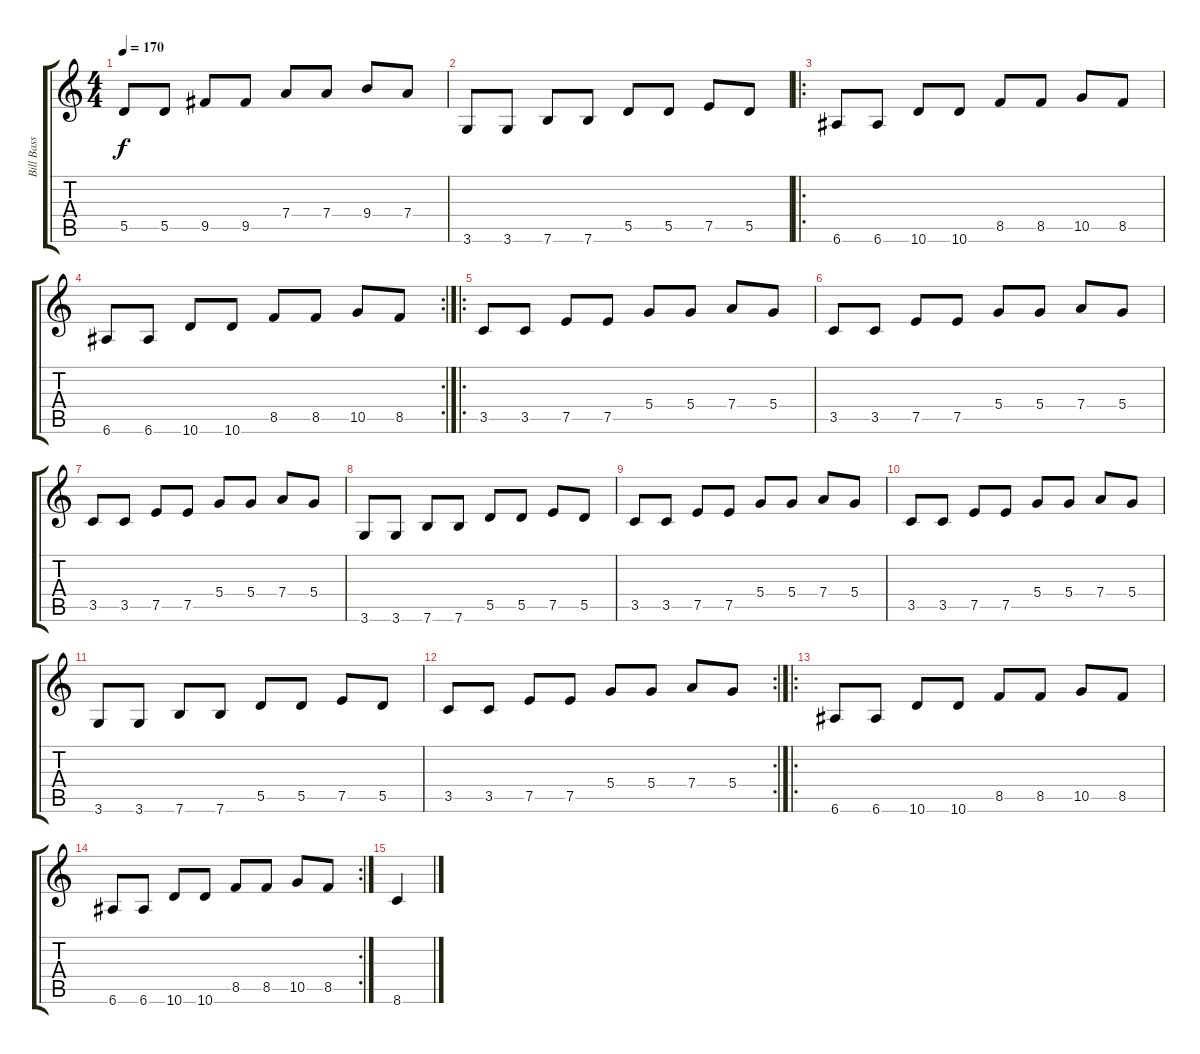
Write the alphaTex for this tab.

\track ("Bill Bass" "Bill Bass") {instrument electricbasspick}
\staff {score tabs}
\tuning (E4 B3 G3 D3 A2 E2) {hide}
\ts (4 4)
\tempo 170
\clef g2
\ks c
5.5.8{dy f} 5.5.8 9.5.8 9.5.8 7.4.8 7.4.8 9.4.8 7.4.8 |
3.6.8 3.6.8 7.6.8 7.6.8 5.5.8 5.5.8 7.5.8 5.5.8 |
\ro
6.6.8 6.6.8 10.6.8 10.6.8 8.5.8 8.5.8 10.5.8 8.5.8 |
\rc 2
6.6.8 6.6.8 10.6.8 10.6.8 8.5.8 8.5.8 10.5.8 8.5.8 |
\ro
3.5.8 3.5.8 7.5.8 7.5.8 5.4.8 5.4.8 7.4.8 5.4.8 |
3.5.8 3.5.8 7.5.8 7.5.8 5.4.8 5.4.8 7.4.8 5.4.8 |
3.5.8 3.5.8 7.5.8 7.5.8 5.4.8 5.4.8 7.4.8 5.4.8 |
3.6.8 3.6.8 7.6.8 7.6.8 5.5.8 5.5.8 7.5.8 5.5.8 |
3.5.8 3.5.8 7.5.8 7.5.8 5.4.8 5.4.8 7.4.8 5.4.8 |
3.5.8 3.5.8 7.5.8 7.5.8 5.4.8 5.4.8 7.4.8 5.4.8 |
3.6.8 3.6.8 7.6.8 7.6.8 5.5.8 5.5.8 7.5.8 5.5.8 |
\rc 2
3.5.8 3.5.8 7.5.8 7.5.8 5.4.8 5.4.8 7.4.8 5.4.8 |
\ro
6.6.8 6.6.8 10.6.8 10.6.8 8.5.8 8.5.8 10.5.8 8.5.8 |
\rc 2
6.6.8 6.6.8 10.6.8 10.6.8 8.5.8 8.5.8 10.5.8 8.5.8 |
8.6.4
